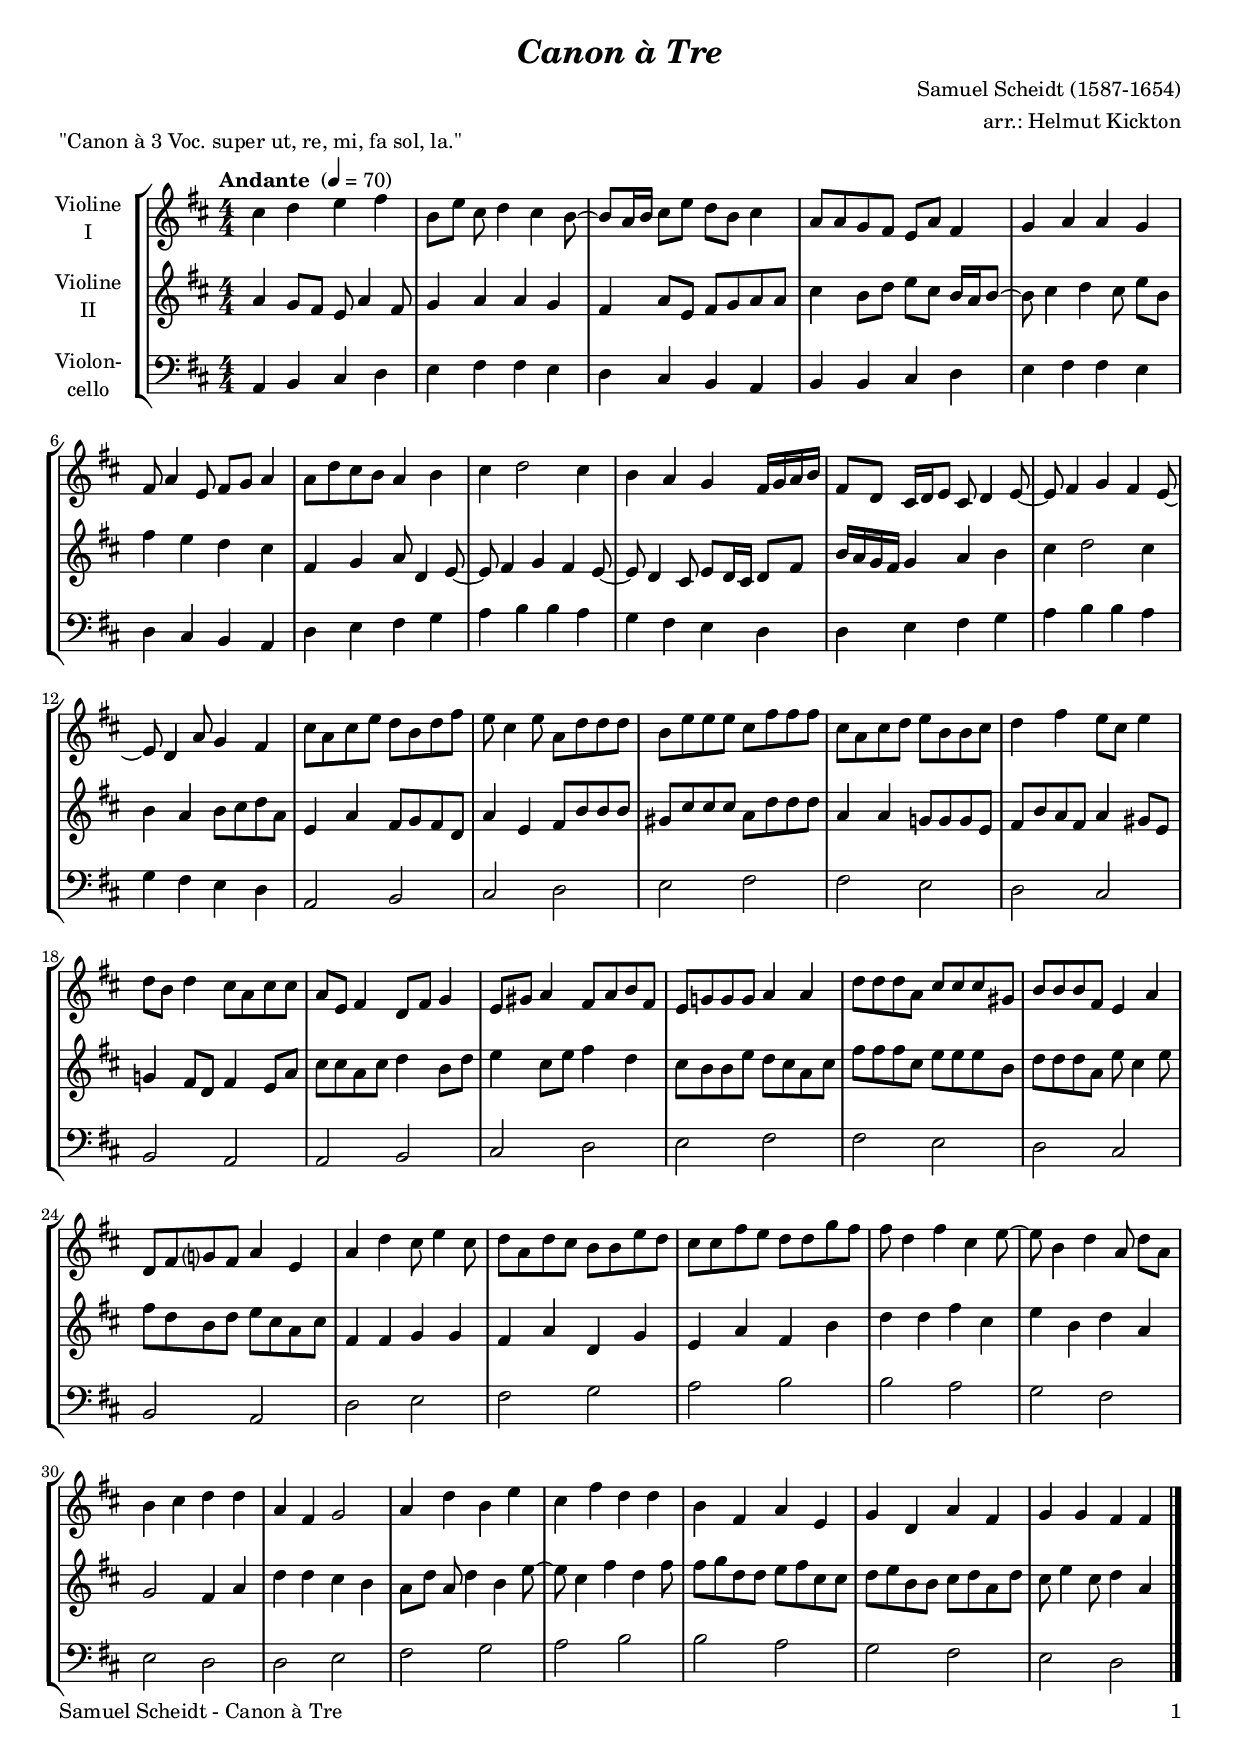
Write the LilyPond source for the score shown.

\version "2.20.2"
\include "deutsch.ly"

#(set-global-staff-size 18)

\header {
  title     = \markup \bold \italic "Canon à Tre"
  composer  = "Samuel Scheidt (1587-1654)"
  arranger  = "arr.: Helmut Kickton"
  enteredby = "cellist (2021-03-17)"
  piece     = "\"Canon à 3 Voc. super ut, re, mi, fa sol, la.\""
}


voiceconsts = {
  \key b \major
  \time 4/4
  \clef "treble"
  \numericTimeSignature
  \compressEmptyMeasures
  % Set default beaming for all staves
%  \set Timing.beamExceptions = #'()
%  \set Timing.baseMoment     = #(ly:make-moment 1 4)
%  \set Timing.beatStructure  = #'(1 1 1)
  \tempo "Andante " 4=70
}

micl = "clarinet"
mifl = "flute"
miob = "oboe"
mifh = "french horn"
misx = "tenor sax"
mist = "string ensemble 1"
mivl = "violin"
miba = "cello"

boxa = { \bar "||" \mark \markup \box \italic "A" \key c \major }

va = \relative c'' {
  \voiceconsts

  a4 b c d
  g,8[ c] a b4 a g8~
  g f16 g a8 c b g a4
  f8 f es d c f d4

  es f f es
  d8 f4 c8 d es f4
  f8 b a g f4 g
  a b2 a4
  g f es d16 es f g

  d8 b a16 b c8 a b4 c8~
  c d4 es d c8~
  c b4 f'8 es4 d
  a'8 f a c b g b d

  c a4 c8 f, b b b
  g c c c a d d d
  a f a b c g g a
  b4 d c8 a c4

  b8 g b4 a8 f a a
  f c d4 b8 d es4
  c8 e f4 d8 f g d
  c es! es es f4 f

  b8 b b f a a a e
  g g g d c4 f
  b,8 d es? d f4 c
  f b a8 c4 a8
  b f b a g g c b

  a a d c b b es d
  d b4 d a c8~
  c g4 b f8 b[ f]
  g4 a b b
  f d es2
  f4 b g c

  a d b b
  g d f c
  es b f' d
  es es d d \bar "|."
}

vb = \relative c' {
  \voiceconsts

  f4 es8 d c f4 d8
  es4 f f es
  d f8 c d es f f
  a4 g8 b c a g16 f g8~

  g a4 b a8 c[ g]
  d'4 c b a
  d, es f8 b,4 c8~
  c d4 es d c8~
  c b4 a8 c b16 a b8 d

  g16 f es d es4 f g
  a b2 a4
  g f g8 a b f
  c4 f d8 es d b

  f'4 c d8 g g g
  e a a a f b b b
  f4 f es!8 es es c
  d g f d f4 e8 c

  es!4 d8 b d4 c8 f
  a a f a b4 g8 b
  c4 a8 c d4 b
  a8 g g c b a f a

  d d d a c c c g
  b b b f c' a4 c8
  d b g b c a f a
  d,4 d es es
  d f b, es

  c f d g
  b b d a
  c g b f
  es2 d4 f
  b b a g
  f8[ b] f b4 g c8~

  c a4 d b d8
  d es b b c d a a
  b c g g a b f b
  a c4 a8 b4 f \bar "|."
}

vc = \relative c, {
  \voiceconsts
  \clef "bass"

  f4 g a b
  c d d c
  b a g f
  g g a b

  c d d c
  b a g f
  b c d es
  f g g f
  es d c b

  b c d es
  f g g f
  es d c b
  f2 g

  a b
  c d
  d c
  b a

  g f
  f g
  a b
  c d

  d c
  b a
  g f
  b c
  d es

  f g
  g f
  es d
  c b
  b c
  d es

  f g
  g f
  es d
  c b \bar "|."
}


music = \new StaffGroup <<
      \new Staff {
	\set Staff.midiInstrument = \mivl
	\set Staff.instrumentName = \markup \center-column { "Violine" "I" }
	\transpose b d' { \va }
      }

      \new Staff {
	\set Staff.midiInstrument = \mivl
	\set Staff.instrumentName = \markup \center-column { "Violine" "II" }
	\transpose b d' { \vb }
      }

      \new Staff {
	\set Staff.midiInstrument = \miba
	\set Staff.instrumentName = \markup \center-column { "Violon-" "cello" }
	\transpose b d' { \vc }
      }
>>

\book {
   \paper {
    print-page-number = ##t
    print-first-page-number = ##t
    ragged-last-bottom = ##f
    oddHeaderMarkup = \markup \null
    evenHeaderMarkup = \markup \null
    oddFooterMarkup = \markup {
      \fill-line {
        \on-the-fly #print-page-number-check-first
        "Samuel Scheidt - Canon à Tre" \fromproperty #'page:page-number-string
      }
    }
    evenFooterMarkup = \oddFooterMarkup
  } \score {
    \music
    \layout {}
  }

  \score {
    \unfoldRepeats \music

    \midi {
      \context {
        \Score
      }
    }
  }
}